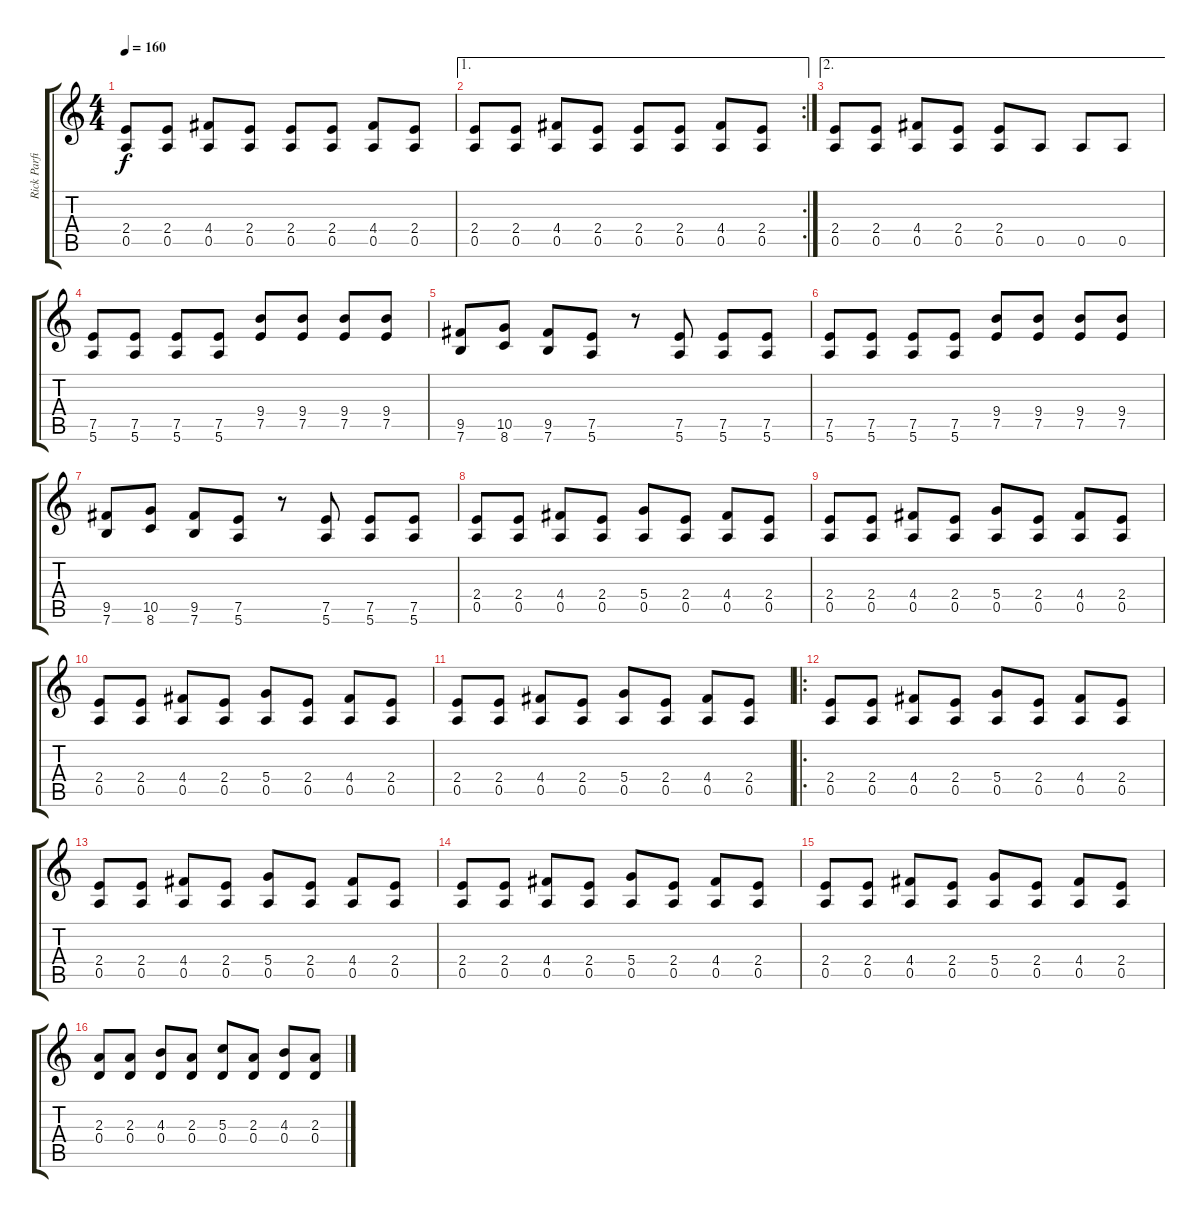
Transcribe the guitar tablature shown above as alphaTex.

\track ("Rick Parfitt" "Rick Parfi") {instrument overdrivenguitar}
\staff {score tabs}
\tuning (E4 B3 G3 D3 A2 E2) {hide}
\ts (4 4)
\tempo 160
\clef g2
\ks c
(2.4 0.5).8{dy f} (2.4 0.5).8 (4.4 0.5).8 (2.4 0.5).8 (2.4 0.5).8 (2.4 0.5).8 (4.4 0.5).8 (2.4 0.5).8 |
\ae 1
\rc 2
(2.4 0.5).8 (2.4 0.5).8 (4.4 0.5).8 (2.4 0.5).8 (2.4 0.5).8 (2.4 0.5).8 (4.4 0.5).8 (2.4 0.5).8 |
\ae 2
(2.4 0.5).8 (2.4 0.5).8 (4.4 0.5).8 (2.4 0.5).8 (2.4 0.5).8 0.5.8 0.5.8 0.5.8 |
(7.5 5.6).8 (7.5 5.6).8 (7.5 5.6).8 (7.5 5.6).8 (9.4 7.5).8 (9.4 7.5).8 (9.4 7.5).8 (9.4 7.5).8 |
(9.5 7.6).8 (10.5 8.6).8 (9.5 7.6).8 (7.5 5.6).8 r.8 (7.5 5.6).8 (7.5 5.6).8 (7.5 5.6).8 |
(7.5 5.6).8 (7.5 5.6).8 (7.5 5.6).8 (7.5 5.6).8 (9.4 7.5).8 (9.4 7.5).8 (9.4 7.5).8 (9.4 7.5).8 |
(9.5 7.6).8 (10.5 8.6).8 (9.5 7.6).8 (7.5 5.6).8 r.8 (7.5 5.6).8 (7.5 5.6).8 (7.5 5.6).8 |
(2.4 0.5).8 (2.4 0.5).8 (4.4 0.5).8 (2.4 0.5).8 (5.4 0.5).8 (2.4 0.5).8 (4.4 0.5).8 (2.4 0.5).8 |
(2.4 0.5).8 (2.4 0.5).8 (4.4 0.5).8 (2.4 0.5).8 (5.4 0.5).8 (2.4 0.5).8 (4.4 0.5).8 (2.4 0.5).8 |
(2.4 0.5).8 (2.4 0.5).8 (4.4 0.5).8 (2.4 0.5).8 (5.4 0.5).8 (2.4 0.5).8 (4.4 0.5).8 (2.4 0.5).8 |
(2.4 0.5).8 (2.4 0.5).8 (4.4 0.5).8 (2.4 0.5).8 (5.4 0.5).8 (2.4 0.5).8 (4.4 0.5).8 (2.4 0.5).8 |
\ro
(2.4 0.5).8 (2.4 0.5).8 (4.4 0.5).8 (2.4 0.5).8 (5.4 0.5).8 (2.4 0.5).8 (4.4 0.5).8 (2.4 0.5).8 |
(2.4 0.5).8 (2.4 0.5).8 (4.4 0.5).8 (2.4 0.5).8 (5.4 0.5).8 (2.4 0.5).8 (4.4 0.5).8 (2.4 0.5).8 |
(2.4 0.5).8 (2.4 0.5).8 (4.4 0.5).8 (2.4 0.5).8 (5.4 0.5).8 (2.4 0.5).8 (4.4 0.5).8 (2.4 0.5).8 |
(2.4 0.5).8 (2.4 0.5).8 (4.4 0.5).8 (2.4 0.5).8 (5.4 0.5).8 (2.4 0.5).8 (4.4 0.5).8 (2.4 0.5).8 |
(2.3 0.4).8 (2.3 0.4).8 (4.3 0.4).8 (2.3 0.4).8 (5.3 0.4).8 (2.3 0.4).8 (4.3 0.4).8 (2.3 0.4).8
